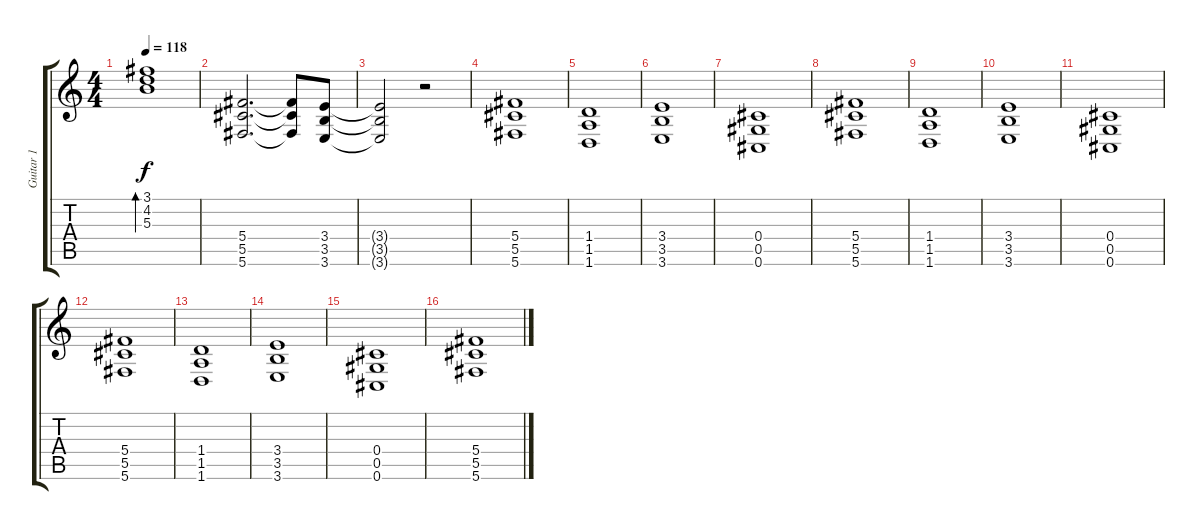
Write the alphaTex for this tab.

\track ("Guitar 1" "Guitar 1") {instrument distortionguitar}
\staff {score tabs}
\tuning (Eb4 Bb3 Gb3 Db3 Ab2 Db2) {hide}
\ts (4 4)
\tempo 118
\clef g2
\ks c
(3.1 4.2 5.3).1{bd 480 dy f} |
(5.4 5.5 5.6).2{d instrument distortionguitar} (5.4{t} 5.5{t} 5.6{t}).8 (3.4 3.5 3.6).8 |
(3.4{t} 3.5{t} 3.6{t}).2 r.2 |
(5.4 5.5 5.6).1 |
(1.4 1.5 1.6).1 |
(3.4 3.5 3.6).1 |
(0.4 0.5 0.6).1 |
(5.4 5.5 5.6).1 |
(1.4 1.5 1.6).1 |
(3.4 3.5 3.6).1 |
(0.4 0.5 0.6).1 |
(5.4 5.5 5.6).1 |
(1.4 1.5 1.6).1 |
(3.4 3.5 3.6).1 |
(0.4 0.5 0.6).1 |
(5.4 5.5 5.6).1
